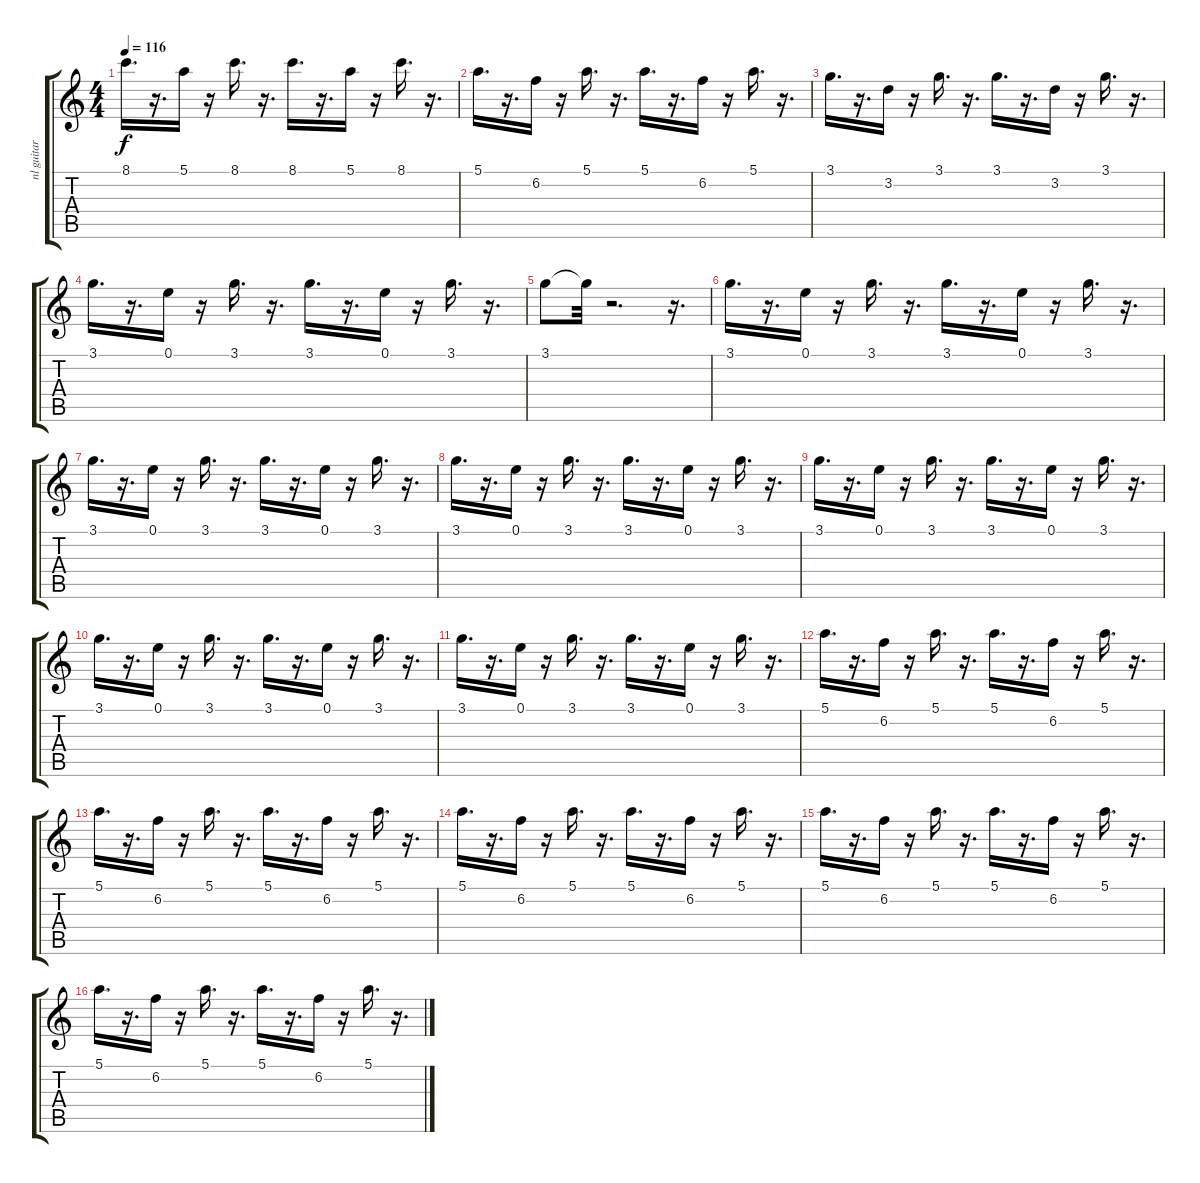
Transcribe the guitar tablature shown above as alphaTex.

\track ("nl guitar" "nl guitar") {instrument acousticguitarnylon}
\staff {score tabs}
\tuning (E4 B3 G3 D3 A2 E2) {hide}
\ts (4 4)
\tempo 116
\clef g2
\ks c
8.1.16{d dy f} r.16{d} 5.1.16 r.16 8.1.16{d} r.16{d} 8.1.16{d} r.16{d} 5.1.16 r.16 8.1.16{d} r.16{d} |
5.1.16{d} r.16{d} 6.2.16 r.16 5.1.16{d} r.16{d} 5.1.16{d} r.16{d} 6.2.16 r.16 5.1.16{d} r.16{d} |
3.1.16{d} r.16{d} 3.2.16 r.16 3.1.16{d} r.16{d} 3.1.16{d} r.16{d} 3.2.16 r.16 3.1.16{d} r.16{d} |
3.1.16{d} r.16{d} 0.1.16 r.16 3.1.16{d} r.16{d} 3.1.16{d} r.16{d} 0.1.16 r.16 3.1.16{d} r.16{d} |
3.1.8 3.1{t}.32 r.2{d} r.16{d} |
3.1.16{d} r.16{d} 0.1.16 r.16 3.1.16{d} r.16{d} 3.1.16{d} r.16{d} 0.1.16 r.16 3.1.16{d} r.16{d} |
3.1.16{d} r.16{d} 0.1.16 r.16 3.1.16{d} r.16{d} 3.1.16{d} r.16{d} 0.1.16 r.16 3.1.16{d} r.16{d} |
3.1.16{d} r.16{d} 0.1.16 r.16 3.1.16{d} r.16{d} 3.1.16{d} r.16{d} 0.1.16 r.16 3.1.16{d} r.16{d} |
3.1.16{d} r.16{d} 0.1.16 r.16 3.1.16{d} r.16{d} 3.1.16{d} r.16{d} 0.1.16 r.16 3.1.16{d} r.16{d} |
3.1.16{d} r.16{d} 0.1.16 r.16 3.1.16{d} r.16{d} 3.1.16{d} r.16{d} 0.1.16 r.16 3.1.16{d} r.16{d} |
3.1.16{d} r.16{d} 0.1.16 r.16 3.1.16{d} r.16{d} 3.1.16{d} r.16{d} 0.1.16 r.16 3.1.16{d} r.16{d} |
5.1.16{d} r.16{d} 6.2.16 r.16 5.1.16{d} r.16{d} 5.1.16{d} r.16{d} 6.2.16 r.16 5.1.16{d} r.16{d} |
5.1.16{d} r.16{d} 6.2.16 r.16 5.1.16{d} r.16{d} 5.1.16{d} r.16{d} 6.2.16 r.16 5.1.16{d} r.16{d} |
5.1.16{d} r.16{d} 6.2.16 r.16 5.1.16{d} r.16{d} 5.1.16{d} r.16{d} 6.2.16 r.16 5.1.16{d} r.16{d} |
5.1.16{d} r.16{d} 6.2.16 r.16 5.1.16{d} r.16{d} 5.1.16{d} r.16{d} 6.2.16 r.16 5.1.16{d} r.16{d} |
5.1.16{d} r.16{d} 6.2.16 r.16 5.1.16{d} r.16{d} 5.1.16{d} r.16{d} 6.2.16 r.16 5.1.16{d} r.16{d}
